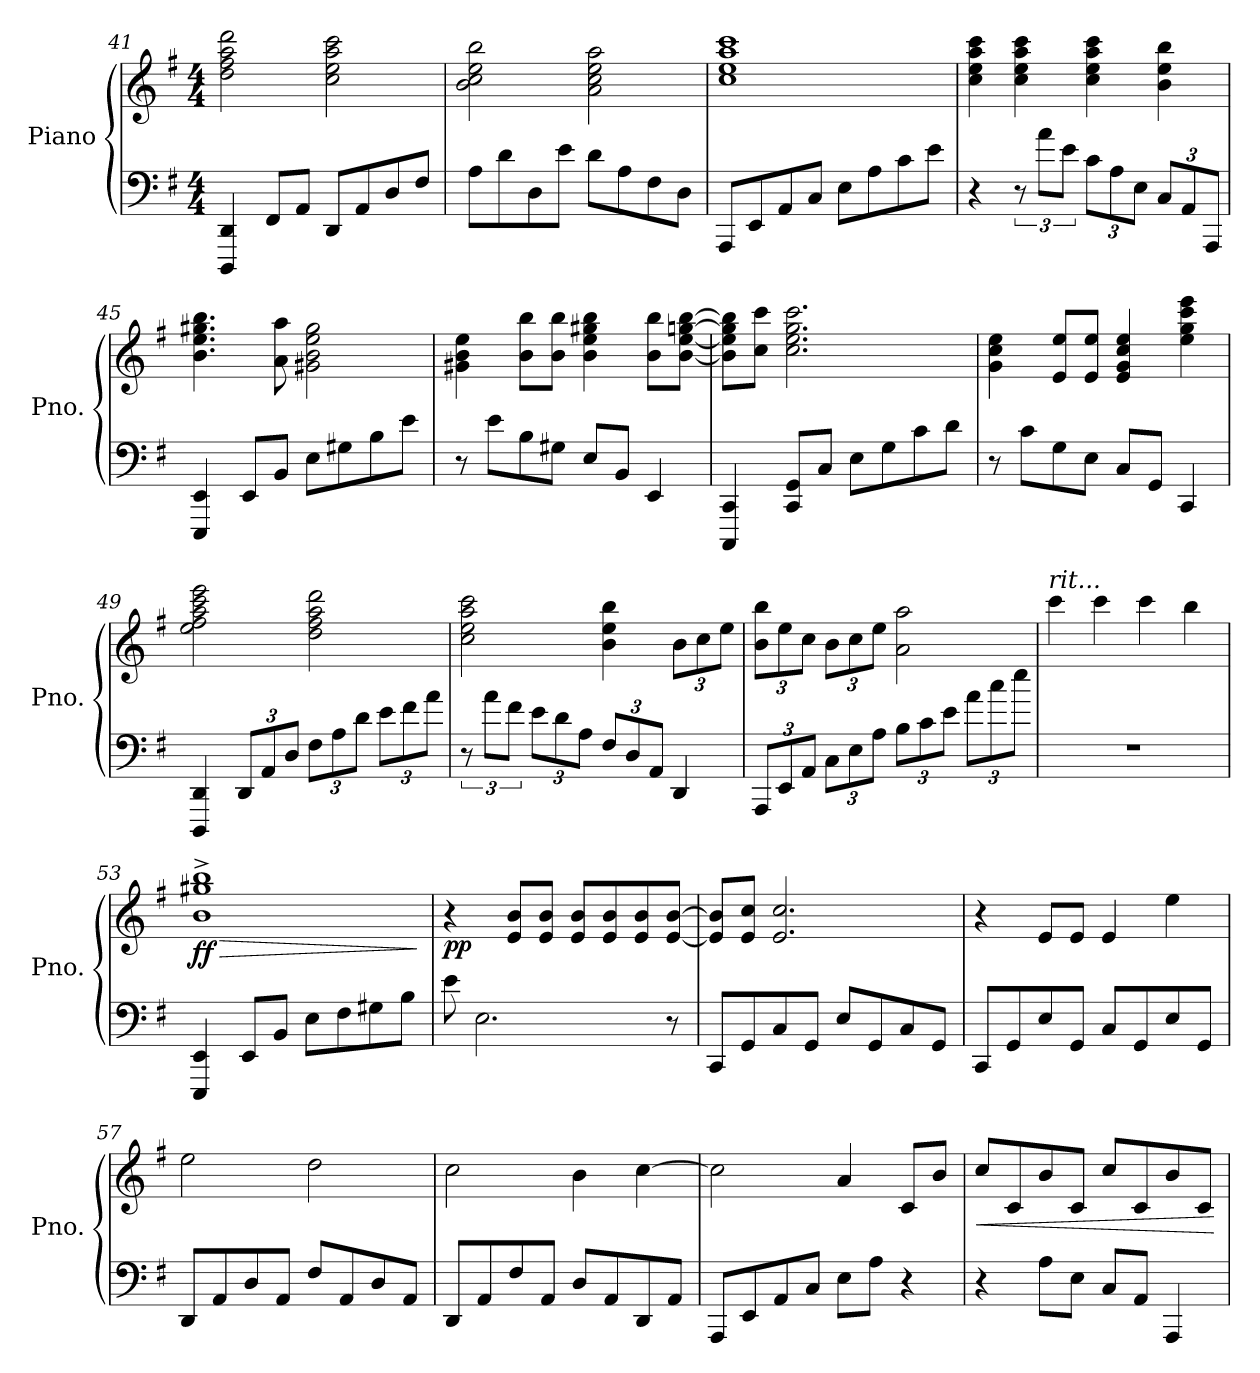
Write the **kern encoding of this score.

**kern	**kern	**dynam
*part1	*part1	*part1
*staff2	*staff1	*staff1/2
*I"Piano	*	*
*I'Pno.	*	*
*clefF4	*clefG2	*
*k[f#]	*k[f#]	*
*M4/4	*M4/4	*
=41	=41	=41
4DDD/ 4DD/	2dd\ 2ff#\ 2aa\ 2ddd\	.
8FF#/L	.	.
8AA/J	.	.
8DD/L	2cc\ 2ee\ 2aa\ 2ccc\	.
8AA/	.	.
8D/	.	.
8F#/J	.	.
=42	=42	=42
8A\L	2b\ 2cc\ 2ee\ 2bb\	.
8d\	.	.
8D\	.	.
8e\J	.	.
8d\L	2a\ 2cc\ 2ee\ 2aa\	.
8A\	.	.
8F#\	.	.
8D\J	.	.
=43	=43	=43
8AAA/L	1cc 1ee 1aa 1ccc	.
8EE/	.	.
8AA/	.	.
8C/J	.	.
8E\L	.	.
8A\	.	.
8c\	.	.
8e\J	.	.
=44	=44	=44
4r	4cc\ 4ee\ 4aa\ 4ccc\	.
12r	4cc\ 4ee\ 4aa\ 4ccc\	.
12a\L	.	.
12e\J	.	.
*Xbrackettup	*	*
12c\L	4cc\ 4ee\ 4aa\ 4ccc\	.
12A\	.	.
12E\J	.	.
12C/L	4b\ 4ee\ 4bb\	.
12AA/	.	.
12AAA/J	.	.
!!LO:LB:g=z
=45	=45	=45
4EEE/ 4EE/	4.b\ 4.ee\ 4.gg#X\ 4.bb\	.
8EE/L	.	.
8BB/J	8a\ 8aa\	.
8E\L	2g#X\ 2b\ 2ee\ 2gg#\	.
8G#X\	.	.
8B\	.	.
8e\J	.	.
=46	=46	=46
8r	4g#X\ 4b\ 4ee\	.
8e\L	.	.
8B\	8b\ 8bb\L	.
8G#X\J	8b\ 8bb\J	.
8E/L	4b\ 4ee\ 4gg#X\ 4bb\	.
8BB/J	.	.
4EE/	8b\ 8bb\L	.
.	[8b\ [8ee\ [8ggn\ [8bb\J	.
=47	=47	=47
4CCC/ 4CC/	8b\] 8ee\] 8gg\] 8bb\]L	.
.	8cc\ 8ccc\J	.
8CC/ 8GG/L	2.cc\ 2.ee\ 2.gg\ 2.ccc\	.
8C/J	.	.
8E\L	.	.
8G\	.	.
8c\	.	.
8d\J	.	.
=48	=48	=48
8r	4g\ 4cc\ 4ee\	.
8c\L	.	.
8G\	8e/ 8ee/L	.
8E\J	8e/ 8ee/J	.
8C/L	4e/ 4g/ 4cc/ 4ee/	.
8GG/J	.	.
4CC/	4ee\ 4gg\ 4ccc\ 4eee\	.
!!LO:PB:g=z
=49	=49	=49
4DDD/ 4DD/	2ee\ 2ff#\ 2aa\ 2ccc\ 2eee\	.
12DD/L	.	.
12AA/	.	.
12D/J	.	.
12F#\L	2dd\ 2ff#\ 2aa\ 2ddd\	.
12A\	.	.
12d\J	.	.
12e\L	.	.
12f#\	.	.
12a\J	.	.
=50	=50	=50
*brackettup	*	*
12r	2cc\ 2ee\ 2aa\ 2ccc\	.
12a\L	.	.
12f#\J	.	.
*Xbrackettup	*	*
12e\L	.	.
12d\	.	.
12A\J	.	.
12F#/L	4b\ 4ee\ 4bb\	.
12D/	.	.
12AA/J	.	.
*	*Xbrackettup	*
4DD/	12b\L	.
.	12cc\	.
.	12ee\J	.
=51	=51	=51
12AAA/L	12b\ 12bb\L	.
12EE/	12ee\	.
12AA/J	12cc\J	.
12C\L	12b\L	.
12E\	12cc\	.
12A\J	12ee\J	.
12B\L	2a\ 2aa\	.
12c\	.	.
12e\J	.	.
12a\L	.	.
12cc\	.	.
12ee\J	.	.
=52	=52	=52
*	*MM105	*
!	!LO:TX:a:i:t=rit...	!
1r	4ccc\	.
.	4ccc\	.
*	*MM80	*
.	4ccc\	.
.	4bb\	.
!!LO:LB:g=z
=53	=53	=53
*	*MM125	*
!	!	!LO:HP:b
!	!	!LO:DY:n=1:b
4EEE/ 4EE/	1b^ 1gg#X^ 1bb^	> ff
8EE/L	.	.
8BB/J	.	.
8E\L	.	.
8F#\	.	.
8G#X\	.	.
8B\J	.	.
.	.	]
=54	=54	=54
!	!	!LO:DY:b
8e\	4r	pp
2.E\	.	.
.	8e/ 8b/L	.
.	8e/ 8b/J	.
.	8e/ 8b/L	.
.	8e/ 8b/	.
.	8e/ 8b/	.
8r	[8e/ [8b/J	.
=55	=55	=55
8CC/L	8e/] 8b/]L	.
8GG/	8e/ 8cc/J	.
8C/	2.e/ 2.cc/	.
8GG/J	.	.
8E/L	.	.
8GG/	.	.
8C/	.	.
8GG/J	.	.
=56	=56	=56
8CC/L	4r	.
8GG/	.	.
8E/	8e/L	.
8GG/J	8e/J	.
8C/L	4e/	.
8GG/	.	.
8E/	4ee\	.
8GG/J	.	.
=57	=57	=57
8DD/L	2ee\	.
8AA/	.	.
8D/	.	.
8AA/J	.	.
8F#/L	2dd\	.
8AA/	.	.
8D/	.	.
8AA/J	.	.
!!LO:LB:g=z
=58	=58	=58
8DD/L	2cc\	.
8AA/	.	.
8F#/	.	.
8AA/J	.	.
8D/L	4b\	.
8AA/	.	.
8DD/	[4cc\	.
8AA/J	.	.
=59	=59	=59
8AAA/L	2cc\]	.
8EE/	.	.
8AA/	.	.
8C/J	.	.
8E\L	4a/	.
8A\J	.	.
4r	8c/L	.
.	8b/J	.
=60	=60	=60
!	!	!LO:HP:b
4r	8cc/L	<
.	8c/	.
8A\L	8b/	.
8E\J	8c/J	.
8C/L	8cc/L	.
8AA/J	8c/	.
4AAA/	8b/	.
.	8c/J	.
.	.	[
=	=	=
*-	*-	*-
